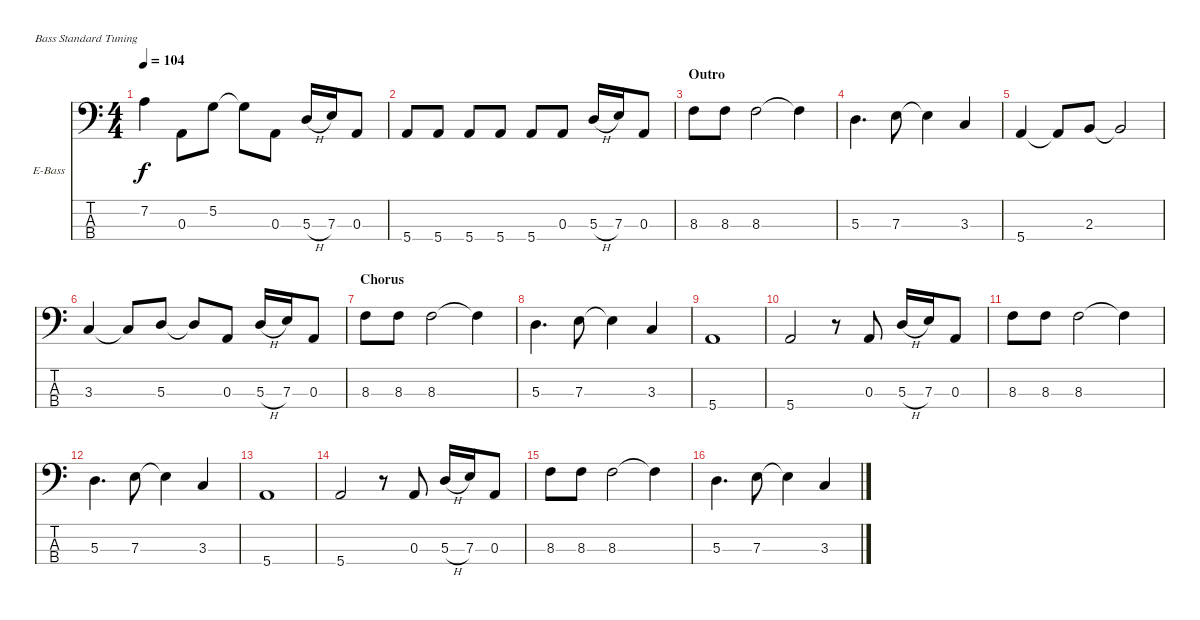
\defaultSystemsLayout 4
\bracketExtendMode nobrackets
\firstSystemTrackNameOrientation horizontal
\otherSystemsTrackNameOrientation horizontal
\track ("Jeff Ament" "E-Bass") {instrument electricbassfinger}
\staff {score tabs}
\tuning (G2 D2 A1 E1)
\ts (4 4)
\tempo 104
\clef f4
\ks c
7.2.4{dy f} 0.3.8 5.2.8 5.2{t}.8 0.3.8 5.3{h}.16 7.3.16 0.3.8 |
5.4.8 5.4.8 5.4.8 5.4.8 5.4.8 0.3.8 5.3{h}.16 7.3.16 0.3.8 |
\section ("" "Outro")
8.3.8 8.3.8 8.3.2 8.3{t}.4 |
5.3.4{d} 7.3.8 7.3{t}.4 3.3.4 |
5.4.4 5.4{t}.8 2.3.8 2.3{t}.2 |
3.3.4 3.3{t}.8 5.3.8 5.3{t}.8 0.3.8 5.3{h}.16 7.3.16 0.3.8 |
\section ("" "Chorus")
8.3.8 8.3.8 8.3.2 8.3{t}.4 |
5.3.4{d} 7.3.8 7.3{t}.4 3.3.4 |
5.4.1 |
5.4.2 r.8 0.3.8 5.3{h}.16 7.3.16 0.3.8 |
8.3.8 8.3.8 8.3.2 8.3{t}.4 |
5.3.4{d} 7.3.8 7.3{t}.4 3.3.4 |
5.4.1 |
5.4.2 r.8 0.3.8 5.3{h}.16 7.3.16 0.3.8 |
8.3.8 8.3.8 8.3.2 8.3{t}.4 |
5.3.4{d} 7.3.8 7.3{t}.4 3.3.4
